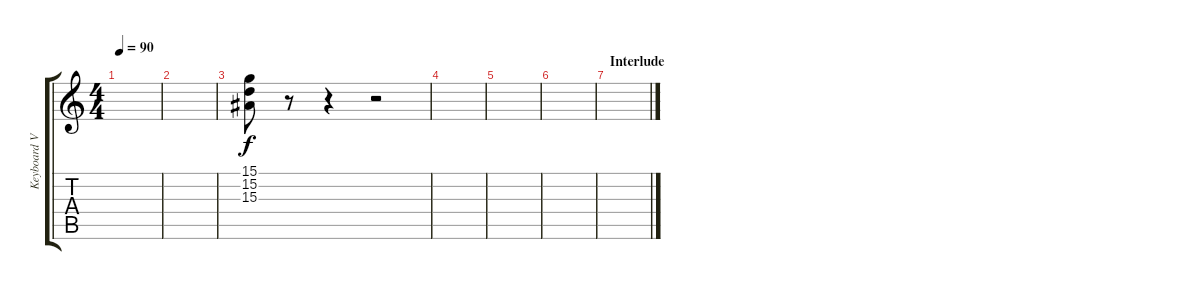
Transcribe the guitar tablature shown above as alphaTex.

\track ("Keyboard V (Orchestra Hit)" "Keyboard V") {instrument orchestrahit}
\staff {score tabs}
\tuning (E4 B3 G3 D3 A2 E2) {hide}
\ts (4 4)
\tempo 90
\clef g2
\ks c
|
|
\section ("" "")
(15.1 15.2 15.3).8 r.8 r.4 r.2 |
|
|
|
\section ("" "Interlude")
